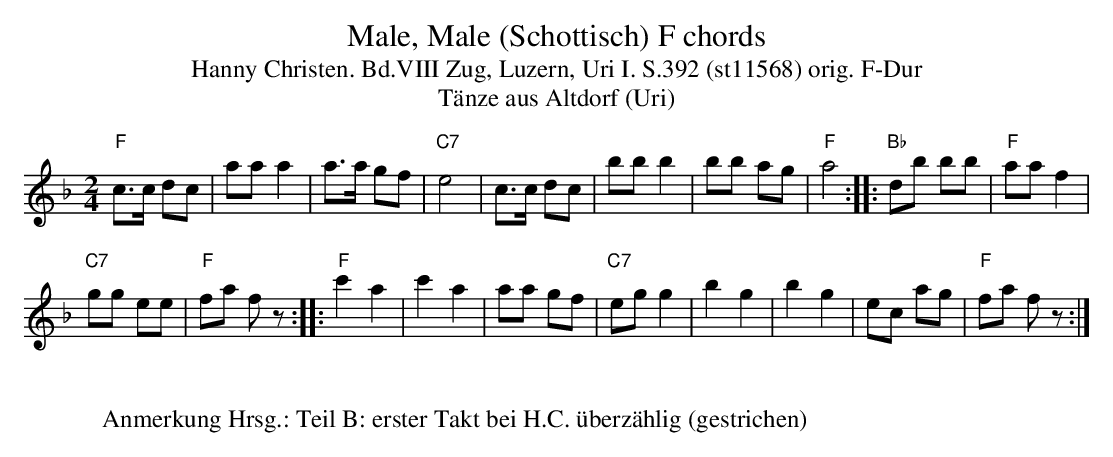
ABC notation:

X:1
T: Male, Male (Schottisch) F chords
T:Hanny Christen. Bd.VIII Zug, Luzern, Uri I. S.392 (st11568) orig. F-Dur
T: T\"anze aus Altdorf (Uri)
M:2/4
L:1/8
K:F %%MIDI gchordon
"F"c>c dc | aaa2 | a>a gf | "C7"e4 | c>c dc | bbb2 | bb ag | "F"a4 :: "Bb"db bb | "F"aa f2 |
"C7"gg ee | "F"fa fz :: "F"c'2a2 | c'2a2 | aa gf | "C7"egg2 | b2g2 | b2g2 | ec ag | "F"fa fz :|
W:
W: Anmerkung Hrsg.: Teil B: erster Takt bei H.C. \"uberz\"ahlig (gestrichen)
